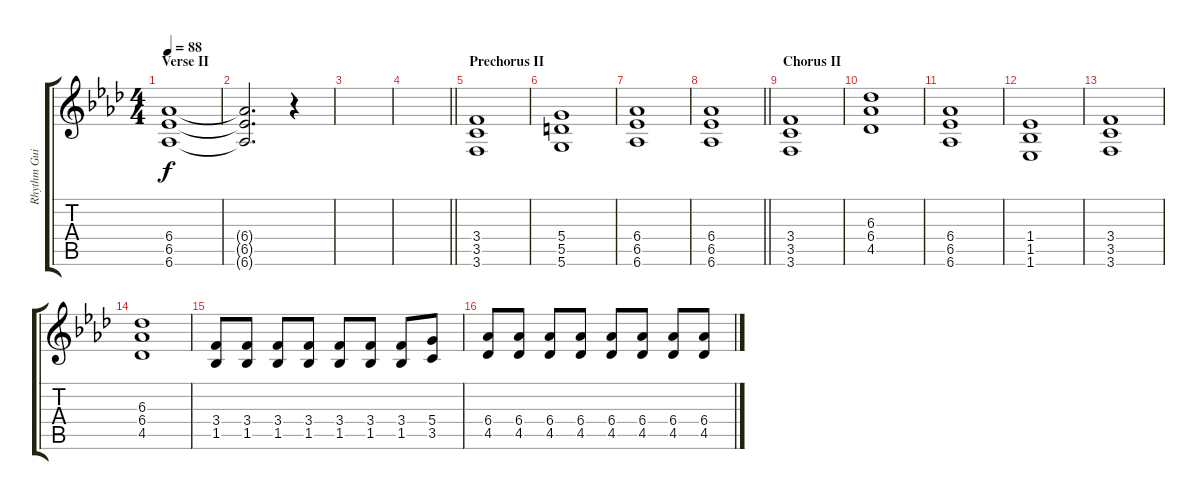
\track ("Rhythm Guitar" "Rhythm Gui") {instrument distortionguitar}
\staff {score tabs}
\tuning (E4 B3 G3 D3 A2 D2) {hide}
\ts (4 4)
\section ("" "Verse II")
\tempo 88
\clef g2
\ks ab
(6.4 6.5 6.6).1{dy f volume 0} |
(6.4{t} 6.5{t} 6.6{t}).2{d} r.4 |
|
\barLineRight lightlight
|
\section ("" "Prechorus II")
(3.4 3.5 3.6).1 |
(5.4 5.5 5.6).1 |
(6.4 6.5 6.6).1 |
\barLineRight lightlight
(6.4 6.5 6.6).1 |
\section ("" "Chorus II")
(3.4 3.5 3.6).1 |
(6.3 6.4 4.5).1 |
(6.4 6.5 6.6).1 |
(1.4 1.5 1.6).1 |
(3.4 3.5 3.6).1 |
(6.3 6.4 4.5).1 |
(3.4 1.5).8 (3.4 1.5).8 (3.4 1.5).8 (3.4 1.5).8 (3.4 1.5).8 (3.4 1.5).8 (3.4 1.5).8 (5.4 3.5).8 |
(6.4 4.5).8 (6.4 4.5).8 (6.4 4.5).8 (6.4 4.5).8 (6.4 4.5).8 (6.4 4.5).8 (6.4 4.5).8 (6.4 4.5).8
